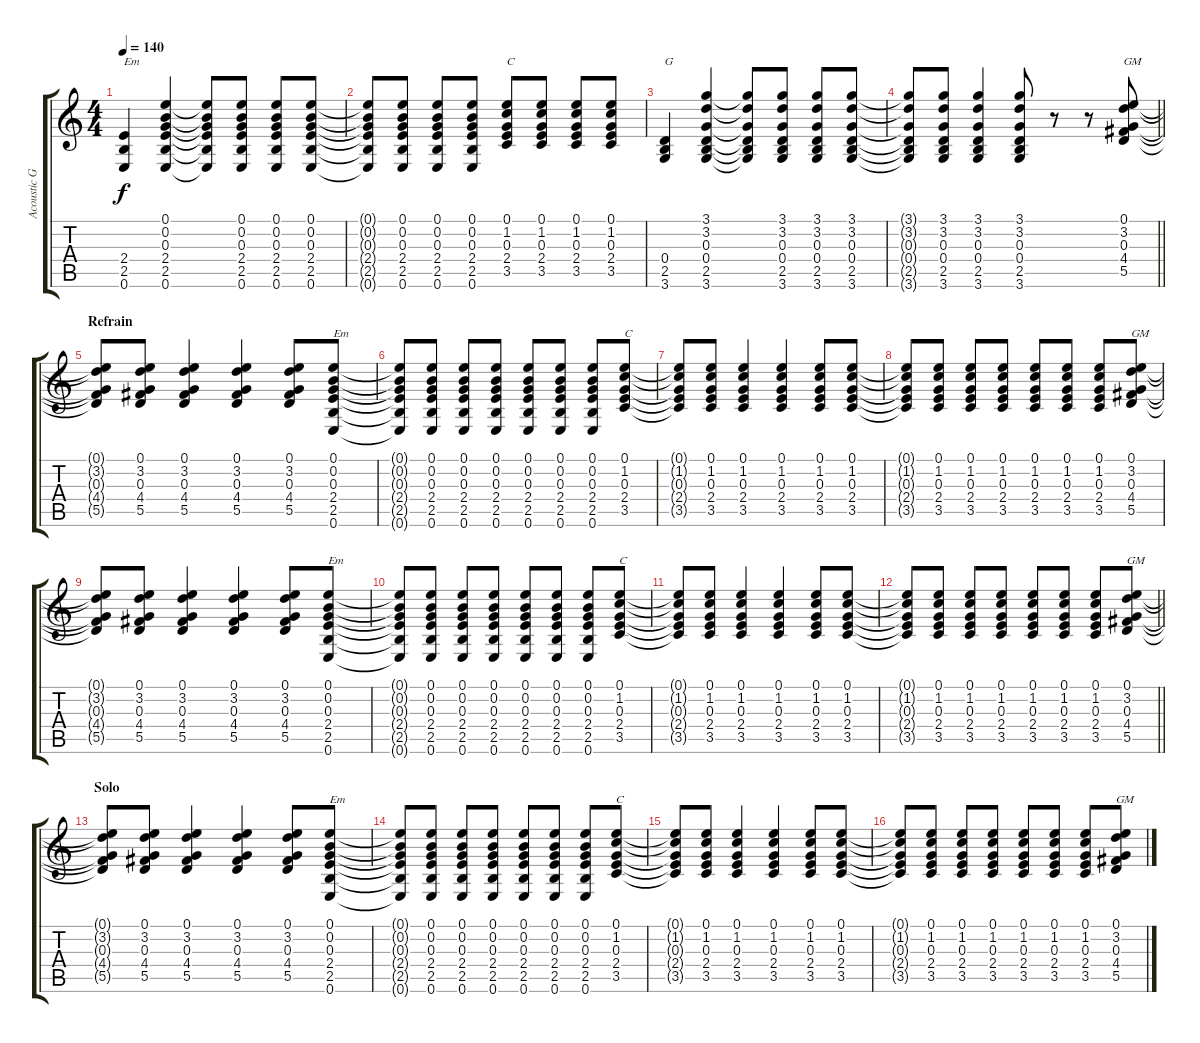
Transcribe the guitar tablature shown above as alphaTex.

\track ("Acoustic Guitar" "Acoustic G") {instrument acousticguitarsteel}
\staff {score tabs}
\tuning (E4 B3 G3 D3 A2 E2) {hide}
\ts (4 4)
\tempo 140
\clef g2
\ks c
(2.4 2.5 0.6).4{txt "Em" dy f} (0.1 0.2 0.3 2.4 2.5 0.6).4 (0.1{t} 0.2{t} 0.3{t} 2.4{t} 2.5{t} 0.6{t}).8 (0.1 0.2 0.3 2.4 2.5 0.6).8 (0.1 0.2 0.3 2.4 2.5 0.6).8 (0.1 0.2 0.3 2.4 2.5 0.6).8 |
(0.1{t} 0.2{t} 0.3{t} 2.4{t} 2.5{t} 0.6{t}).8 (0.1 0.2 0.3 2.4 2.5 0.6).8 (0.1 0.2 0.3 2.4 2.5 0.6).8 (0.1 0.2 0.3 2.4 2.5 0.6).8 (0.1 1.2 0.3 2.4 3.5).8{txt "C"} (0.1 1.2 0.3 2.4 3.5).8 (0.1 1.2 0.3 2.4 3.5).8 (0.1 1.2 0.3 2.4 3.5).8 |
(0.4 2.5 3.6).4{txt "G"} (3.1 3.2 0.3 0.4 2.5 3.6).4 (3.1{t} 3.2{t} 0.3{t} 0.4{t} 2.5{t} 3.6{t}).8 (3.1 3.2 0.3 0.4 2.5 3.6).8 (3.1 3.2 0.3 0.4 2.5 3.6).8 (3.1 3.2 0.3 0.4 2.5 3.6).8 |
\barLineRight lightlight
(3.1{t} 3.2{t} 0.3{t} 0.4{t} 2.5{t} 3.6{t}).8 (3.1 3.2 0.3 0.4 2.5 3.6).8 (3.1 3.2 0.3 0.4 2.5 3.6).4 (3.1 3.2 0.3 0.4 2.5 3.6).8 r.8 r.8 (0.1 3.2 0.3 4.4 5.5).8{txt "GM"} |
\section ("" "Refrain")
(0.1{t} 3.2{t} 0.3{t} 4.4{t} 5.5{t}).8 (0.1 3.2 0.3 4.4 5.5).8 (0.1 3.2 0.3 4.4 5.5).4 (0.1 3.2 0.3 4.4 5.5).4 (0.1 3.2 0.3 4.4 5.5).8 (0.1 0.2 0.3 2.4 2.5 0.6).8{txt "Em"} |
(0.1{t} 0.2{t} 0.3{t} 2.4{t} 2.5{t} 0.6{t}).8 (0.1 0.2 0.3 2.4 2.5 0.6).8 (0.1 0.2 0.3 2.4 2.5 0.6).8 (0.1 0.2 0.3 2.4 2.5 0.6).8 (0.1 0.2 0.3 2.4 2.5 0.6).8 (0.1 0.2 0.3 2.4 2.5 0.6).8 (0.1 0.2 0.3 2.4 2.5 0.6).8 (0.1 1.2 0.3 2.4 3.5).8{txt "C"} |
(0.1{t} 1.2{t} 0.3{t} 2.4{t} 3.5{t}).8 (0.1 1.2 0.3 2.4 3.5).8 (0.1 1.2 0.3 2.4 3.5).4 (0.1 1.2 0.3 2.4 3.5).4 (0.1 1.2 0.3 2.4 3.5).8 (0.1 1.2 0.3 2.4 3.5).8 |
(0.1{t} 1.2{t} 0.3{t} 2.4{t} 3.5{t}).8 (0.1 1.2 0.3 2.4 3.5).8 (0.1 1.2 0.3 2.4 3.5).8 (0.1 1.2 0.3 2.4 3.5).8 (0.1 1.2 0.3 2.4 3.5).8 (0.1 1.2 0.3 2.4 3.5).8 (0.1 1.2 0.3 2.4 3.5).8 (0.1 3.2 0.3 4.4 5.5).8{txt "GM"} |
(0.1{t} 3.2{t} 0.3{t} 4.4{t} 5.5{t}).8 (0.1 3.2 0.3 4.4 5.5).8 (0.1 3.2 0.3 4.4 5.5).4 (0.1 3.2 0.3 4.4 5.5).4 (0.1 3.2 0.3 4.4 5.5).8 (0.1 0.2 0.3 2.4 2.5 0.6).8{txt "Em"} |
(0.1{t} 0.2{t} 0.3{t} 2.4{t} 2.5{t} 0.6{t}).8 (0.1 0.2 0.3 2.4 2.5 0.6).8 (0.1 0.2 0.3 2.4 2.5 0.6).8 (0.1 0.2 0.3 2.4 2.5 0.6).8 (0.1 0.2 0.3 2.4 2.5 0.6).8 (0.1 0.2 0.3 2.4 2.5 0.6).8 (0.1 0.2 0.3 2.4 2.5 0.6).8 (0.1 1.2 0.3 2.4 3.5).8{txt "C"} |
(0.1{t} 1.2{t} 0.3{t} 2.4{t} 3.5{t}).8 (0.1 1.2 0.3 2.4 3.5).8 (0.1 1.2 0.3 2.4 3.5).4 (0.1 1.2 0.3 2.4 3.5).4 (0.1 1.2 0.3 2.4 3.5).8 (0.1 1.2 0.3 2.4 3.5).8 |
\barLineRight lightlight
(0.1{t} 1.2{t} 0.3{t} 2.4{t} 3.5{t}).8 (0.1 1.2 0.3 2.4 3.5).8 (0.1 1.2 0.3 2.4 3.5).8 (0.1 1.2 0.3 2.4 3.5).8 (0.1 1.2 0.3 2.4 3.5).8 (0.1 1.2 0.3 2.4 3.5).8 (0.1 1.2 0.3 2.4 3.5).8 (0.1 3.2 0.3 4.4 5.5).8{txt "GM"} |
\section ("" "Solo")
(0.1{t} 3.2{t} 0.3{t} 4.4{t} 5.5{t}).8 (0.1 3.2 0.3 4.4 5.5).8 (0.1 3.2 0.3 4.4 5.5).4 (0.1 3.2 0.3 4.4 5.5).4 (0.1 3.2 0.3 4.4 5.5).8 (0.1 0.2 0.3 2.4 2.5 0.6).8{txt "Em"} |
(0.1{t} 0.2{t} 0.3{t} 2.4{t} 2.5{t} 0.6{t}).8 (0.1 0.2 0.3 2.4 2.5 0.6).8 (0.1 0.2 0.3 2.4 2.5 0.6).8 (0.1 0.2 0.3 2.4 2.5 0.6).8 (0.1 0.2 0.3 2.4 2.5 0.6).8 (0.1 0.2 0.3 2.4 2.5 0.6).8 (0.1 0.2 0.3 2.4 2.5 0.6).8 (0.1 1.2 0.3 2.4 3.5).8{txt "C"} |
(0.1{t} 1.2{t} 0.3{t} 2.4{t} 3.5{t}).8 (0.1 1.2 0.3 2.4 3.5).8 (0.1 1.2 0.3 2.4 3.5).4 (0.1 1.2 0.3 2.4 3.5).4 (0.1 1.2 0.3 2.4 3.5).8 (0.1 1.2 0.3 2.4 3.5).8 |
(0.1{t} 1.2{t} 0.3{t} 2.4{t} 3.5{t}).8 (0.1 1.2 0.3 2.4 3.5).8 (0.1 1.2 0.3 2.4 3.5).8 (0.1 1.2 0.3 2.4 3.5).8 (0.1 1.2 0.3 2.4 3.5).8 (0.1 1.2 0.3 2.4 3.5).8 (0.1 1.2 0.3 2.4 3.5).8 (0.1 3.2 0.3 4.4 5.5).8{txt "GM"}
